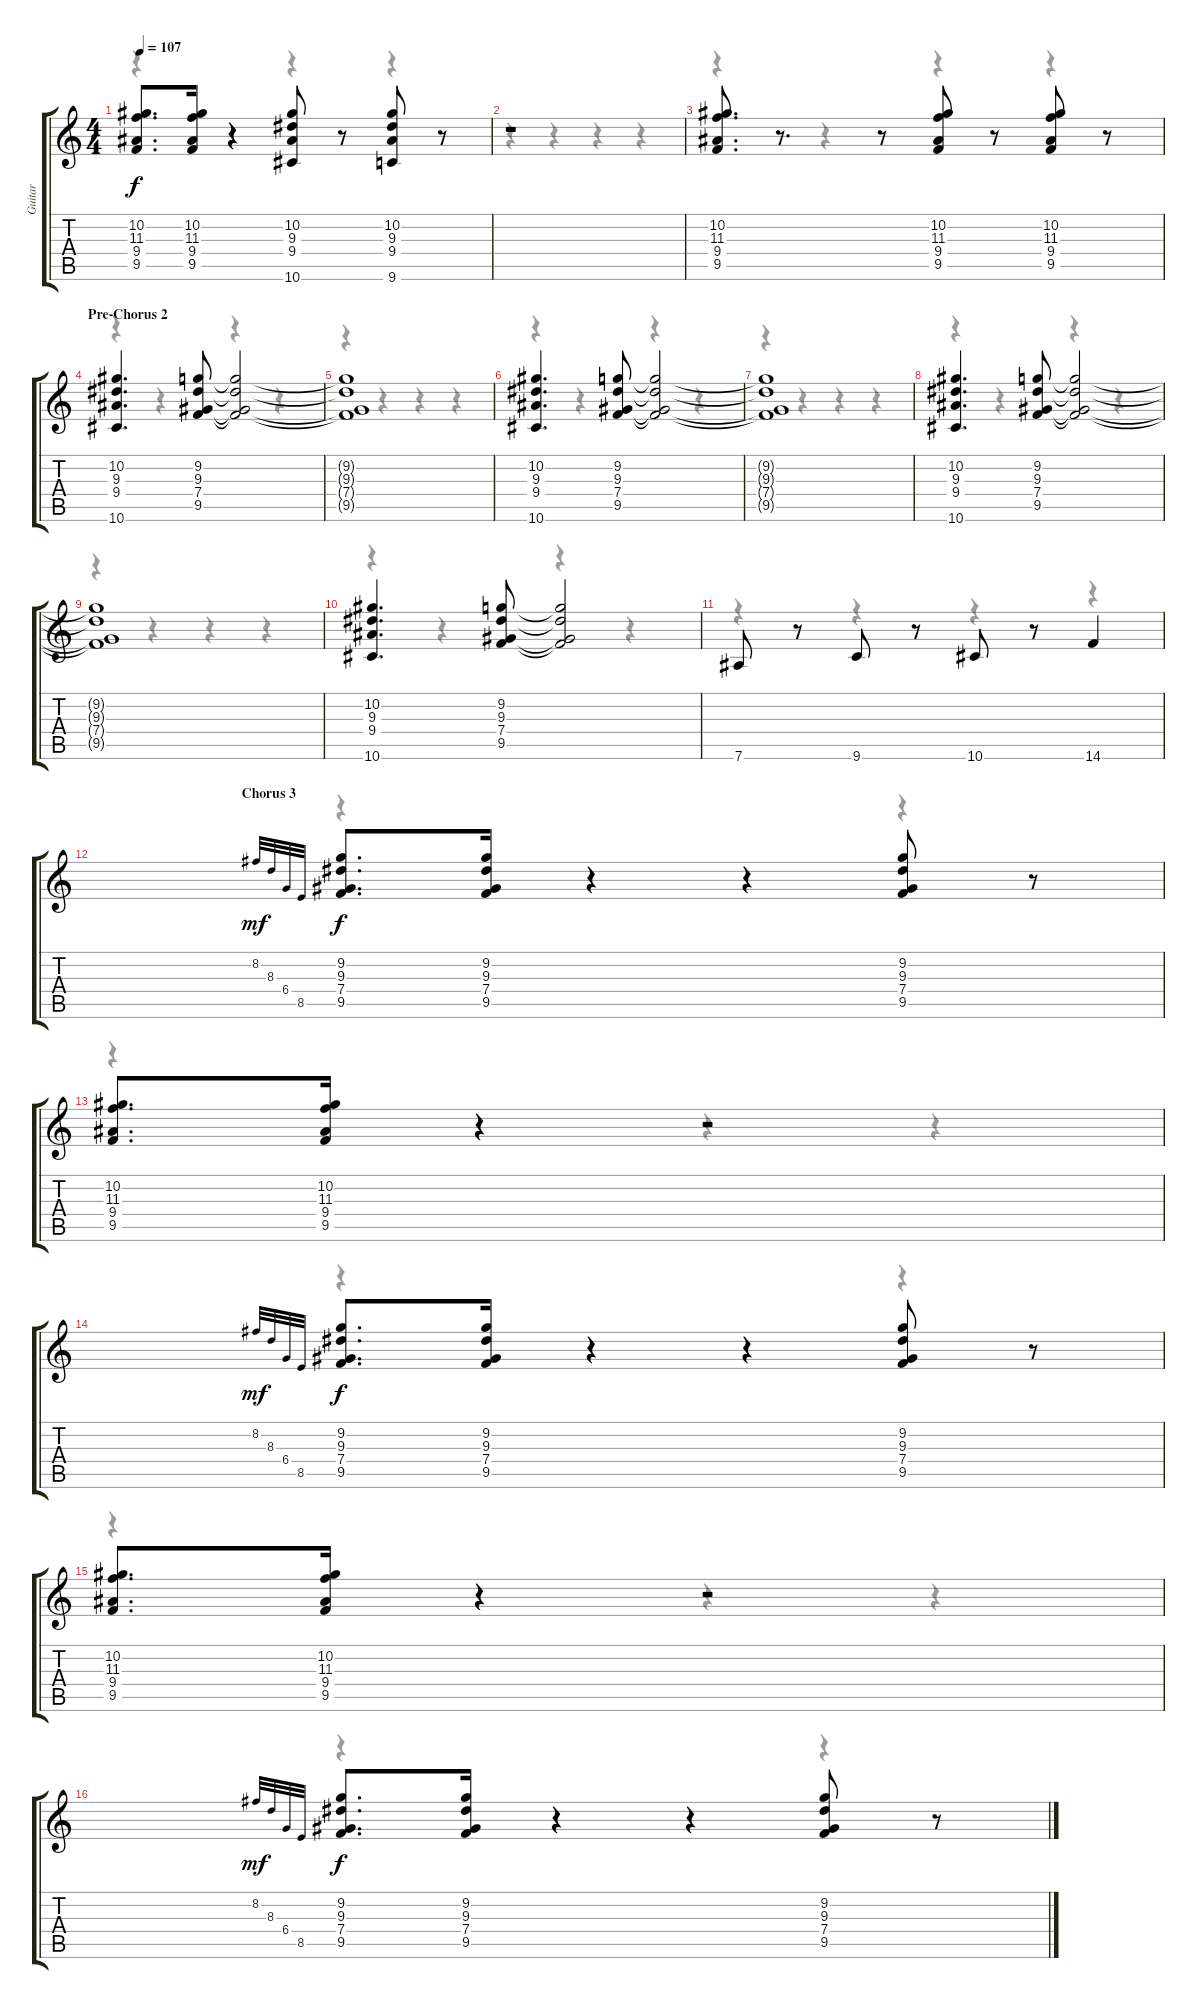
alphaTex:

\track ("Guitar" "Guitar") {instrument electricguitarjazz}
\staff {score tabs}
\tuning (Eb4 Bb3 Gb3 Db3 Ab2 Eb2) {hide}
\voice
\ts (4 4)
\tempo 107
\clef g2
\ks c
(10.2 11.3 9.4 9.5).8{d dy f} (10.2 11.3 9.4 9.5).16 r.4 (10.2 9.3 9.4 10.6).8 r.8 (10.2 9.3 9.4 9.6).8 r.8 |
r.1 |
(10.2 11.3 9.4 9.5).8{d} r.8{d} r.8 (10.2 11.3 9.4 9.5).8 r.8 (10.2 11.3 9.4 9.5).8 r.8 |
\section ("" "Pre-Chorus 2")
(10.2 9.3 9.4 10.6).4{d} (9.2 9.3 7.4 9.5).8 (9.2{t} 9.3{t} 7.4{t} 9.5{t}).2 |
(9.2{t} 9.3{t} 7.4{t} 9.5{t}).1 |
(10.2 9.3 9.4 10.6).4{d} (9.2 9.3 7.4 9.5).8 (9.2{t} 9.3{t} 7.4{t} 9.5{t}).2 |
(9.2{t} 9.3{t} 7.4{t} 9.5{t}).1 |
(10.2 9.3 9.4 10.6).4{d} (9.2 9.3 7.4 9.5).8 (9.2{t} 9.3{t} 7.4{t} 9.5{t}).2 |
(9.2{t} 9.3{t} 7.4{t} 9.5{t}).1 |
(10.2 9.3 9.4 10.6).4{d} (9.2 9.3 7.4 9.5).8 (9.2{t} 9.3{t} 7.4{t} 9.5{t}).2 |
7.6.8 r.8 9.6.8 r.8 10.6.8 r.8 14.6.4 |
\section ("" "Chorus 3")
8.2.32{gr onbeat dy mf} 8.3.32{gr onbeat} 6.4.32{gr onbeat} 8.5.32{gr onbeat} (9.2 9.3 7.4 9.5).8{d dy f} (9.2 9.3 7.4 9.5).16 r.4 r.4 (9.2 9.3 7.4 9.5).8 r.8 |
(10.2 11.3 9.4 9.5).8{d} (10.2 11.3 9.4 9.5).16 r.4 r.2 |
8.2.32{gr onbeat dy mf} 8.3.32{gr onbeat} 6.4.32{gr onbeat} 8.5.32{gr onbeat} (9.2 9.3 7.4 9.5).8{d dy f} (9.2 9.3 7.4 9.5).16 r.4 r.4 (9.2 9.3 7.4 9.5).8 r.8 |
(10.2 11.3 9.4 9.5).8{d} (10.2 11.3 9.4 9.5).16 r.4 r.2 |
8.2.32{gr onbeat dy mf} 8.3.32{gr onbeat} 6.4.32{gr onbeat} 8.5.32{gr onbeat} (9.2 9.3 7.4 9.5).8{d dy f} (9.2 9.3 7.4 9.5).16 r.4 r.4 (9.2 9.3 7.4 9.5).8 r.8
\voice
\clef g2
\ottava regular
\simile none
\ks c
r.4{dy f} r.4 r.4 r.4 |
r.4 r.4 r.4 r.4 |
r.4 r.4 r.4 r.4 |
r.4 r.4 r.4 r.4 |
r.4 r.4 r.4 r.4 |
r.4 r.4 r.4 r.4 |
r.4 r.4 r.4 r.4 |
r.4 r.4 r.4 r.4 |
r.4 r.4 r.4 r.4 |
r.4 r.4 r.4 r.4 |
r.4 r.4 r.4 r.4 |
r.4 r.4 r.4 r.4 |
r.4 r.4 r.4 r.4 |
r.4 r.4 r.4 r.4 |
r.4 r.4 r.4 r.4 |
r.4 r.4 r.4 r.4
